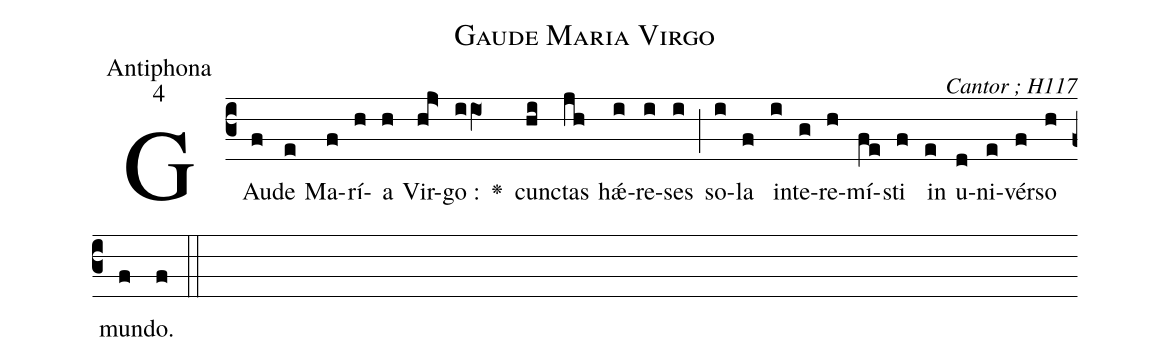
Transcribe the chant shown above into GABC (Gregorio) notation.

name:Gaude Maria Virgo;
office-part:Antiphona;
mode:4;
commentary:Cantor ; H117;
%%
(c3)GAu(f)de(e) Ma(f)rí(h)a(h) Vir(hj>)go :(iiO1) <v>\greheightstar</v>() cun(hi)ctas(jh) hǽ(i)re(i)ses(i) (;) so(i)la(f) in(i)te(g)re(h)mí(fe)sti(f) in(e) u(d)ni(e)vér(f)so(h) mun(f)do.(f) (::)
